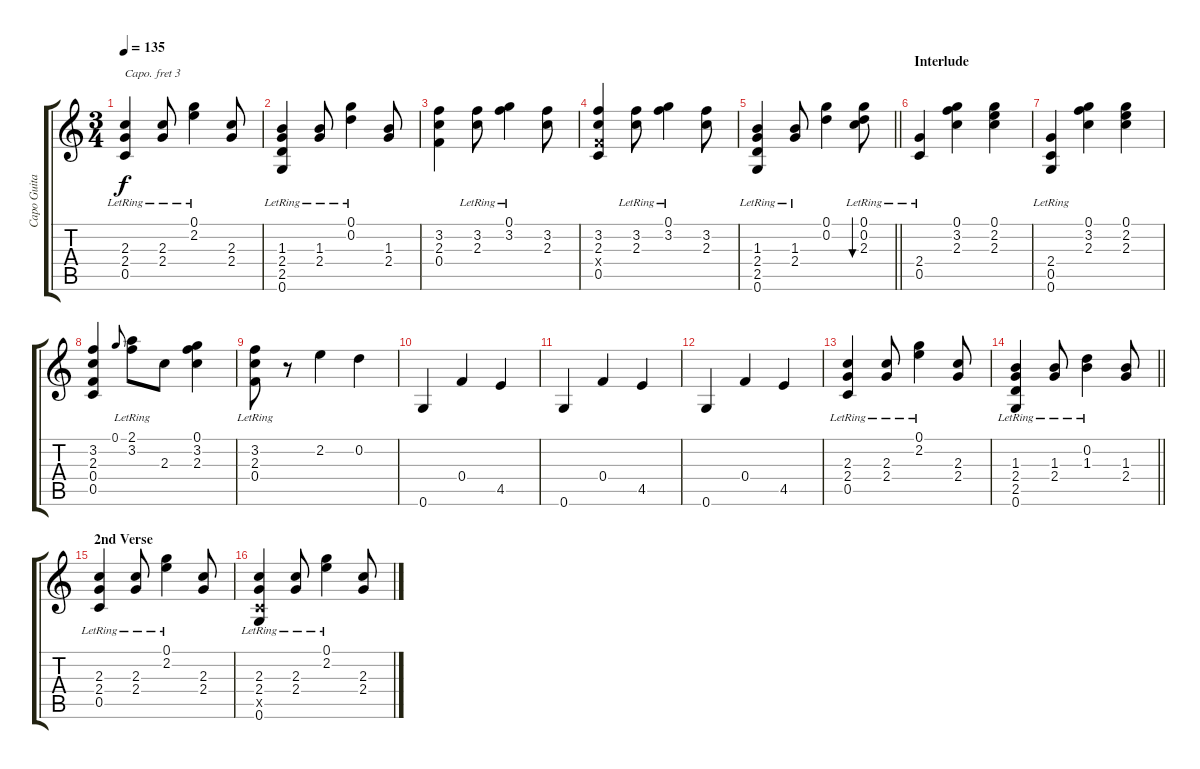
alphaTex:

\track ("Capo Guitar" "Capo Guita") {instrument acousticguitarsteel}
\staff {score tabs}
\capo 3
\tuning (E4 B3 G3 D3 A2 E2) {hide}
\ts (3 4)
\tempo 135
\clef g2
\ks c
(2.3{lr} 2.4{lr} 0.5{lr}).4{dy f} (2.3{lr} 2.4{lr}).8 (0.1{lr} 2.2{lr}).4 (2.3 2.4).8 |
(1.3{lr} 2.4{lr} 2.5{lr} 0.6{lr}).4 (1.3{lr} 2.4{lr}).8 (0.1{lr} 0.2{lr}).4 (1.3 2.4).8 |
(3.2 2.3 0.4).4 (3.2{lr} 2.3{lr}).8 (0.1{lr} 3.2{lr}).4 (3.2 2.3).8 |
(3.2 2.3 0.4{x} 0.5).4 (3.2{lr} 2.3{lr}).8 (0.1{lr} 3.2{lr}).4 (3.2 2.3).8 |
\barLineRight lightlight
(1.3{lr} 2.4{lr} 2.5{lr} 0.6{lr}).4 (1.3{lr} 2.4{lr}).8 (0.1 0.2).4 (0.1{lr} 0.2{lr} 2.3{lr}).8{bu 60} |
\section ("" "Interlude")
(2.4{lr} 0.5{lr}).4 (0.1 3.2 2.3).4 (0.1 2.2 2.3).4 |
(2.4{lr} 0.5{lr} 0.6{lr}).4 (0.1 3.2 2.3).4 (0.1 2.2 2.3).4 |
(3.2 2.3 0.4 0.5).4 0.1.8{gr onbeat} (2.1{lr} 3.2{lr}).8 2.3.8 (0.1 3.2 2.3).4 |
(3.2{lr} 2.3{lr} 0.4).8 r.8 2.2.4 0.2.4 |
0.6.4 0.4.4 4.5.4 |
0.6.4 0.4.4 4.5.4 |
0.6.4 0.4.4 4.5.4 |
(2.3{lr} 2.4{lr} 0.5{lr}).4 (2.3{lr} 2.4{lr}).8 (0.1{lr} 2.2{lr}).4 (2.3 2.4).8 |
\barLineRight lightlight
(1.3{lr} 2.4{lr} 2.5{lr} 0.6{lr}).4 (1.3{lr} 2.4{lr}).8 (0.2{lr} 1.3).4 (1.3 2.4).8 |
\section ("" "2nd Verse")
(2.3{lr} 2.4{lr} 0.5{lr}).4 (2.3{lr} 2.4{lr}).8 (0.1{lr} 2.2{lr}).4 (2.3 2.4).8 |
(2.3{lr} 2.4{lr} 0.5{x} 0.6).4 (2.3{lr} 2.4{lr}).8 (0.1{lr} 2.2{lr}).4 (2.3 2.4).8
